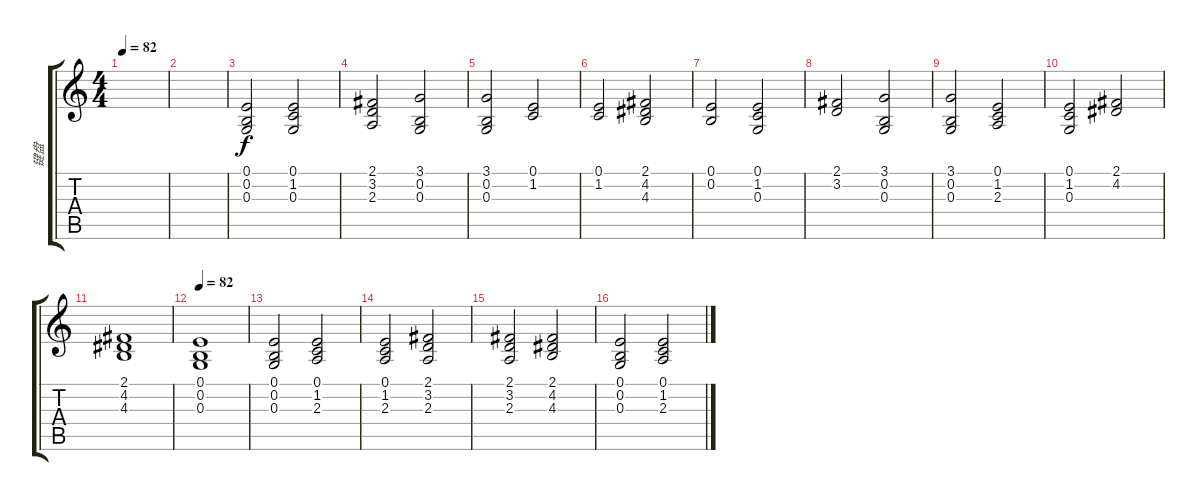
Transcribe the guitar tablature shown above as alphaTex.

\track ("键盘" "键盘") {instrument stringensemble1}
\staff {score tabs}
\tuning (E4 B3 G3 D3 A2 E2) {hide}
\ts (4 4)
\tempo 82
\clef g2
\ks c
|
|
(0.1 0.2 0.3).2 (0.1 1.2 0.3).2 |
(2.1 3.2 2.3).2 (3.1 0.2 0.3).2 |
(3.1 0.2 0.3).2 (0.1 1.2).2 |
(0.1 1.2).2 (2.1 4.2 4.3).2 |
(0.1 0.2).2 (0.1 1.2 0.3).2 |
(2.1 3.2).2 (3.1 0.2 0.3).2 |
(3.1 0.2 0.3).2 (0.1 1.2 2.3).2 |
(0.1 1.2 0.3).2 (2.1 4.2).2 |
(2.1 4.2 4.3).1 |
\tempo 82
(0.1 0.2 0.3).1 |
(0.1 0.2 0.3).2 (0.1 1.2 2.3).2 |
(0.1 1.2 2.3).2 (2.1 3.2 2.3).2 |
(2.1 3.2 2.3).2 (2.1 4.2 4.3).2 |
(0.1 0.2 0.3).2 (0.1 1.2 2.3).2
